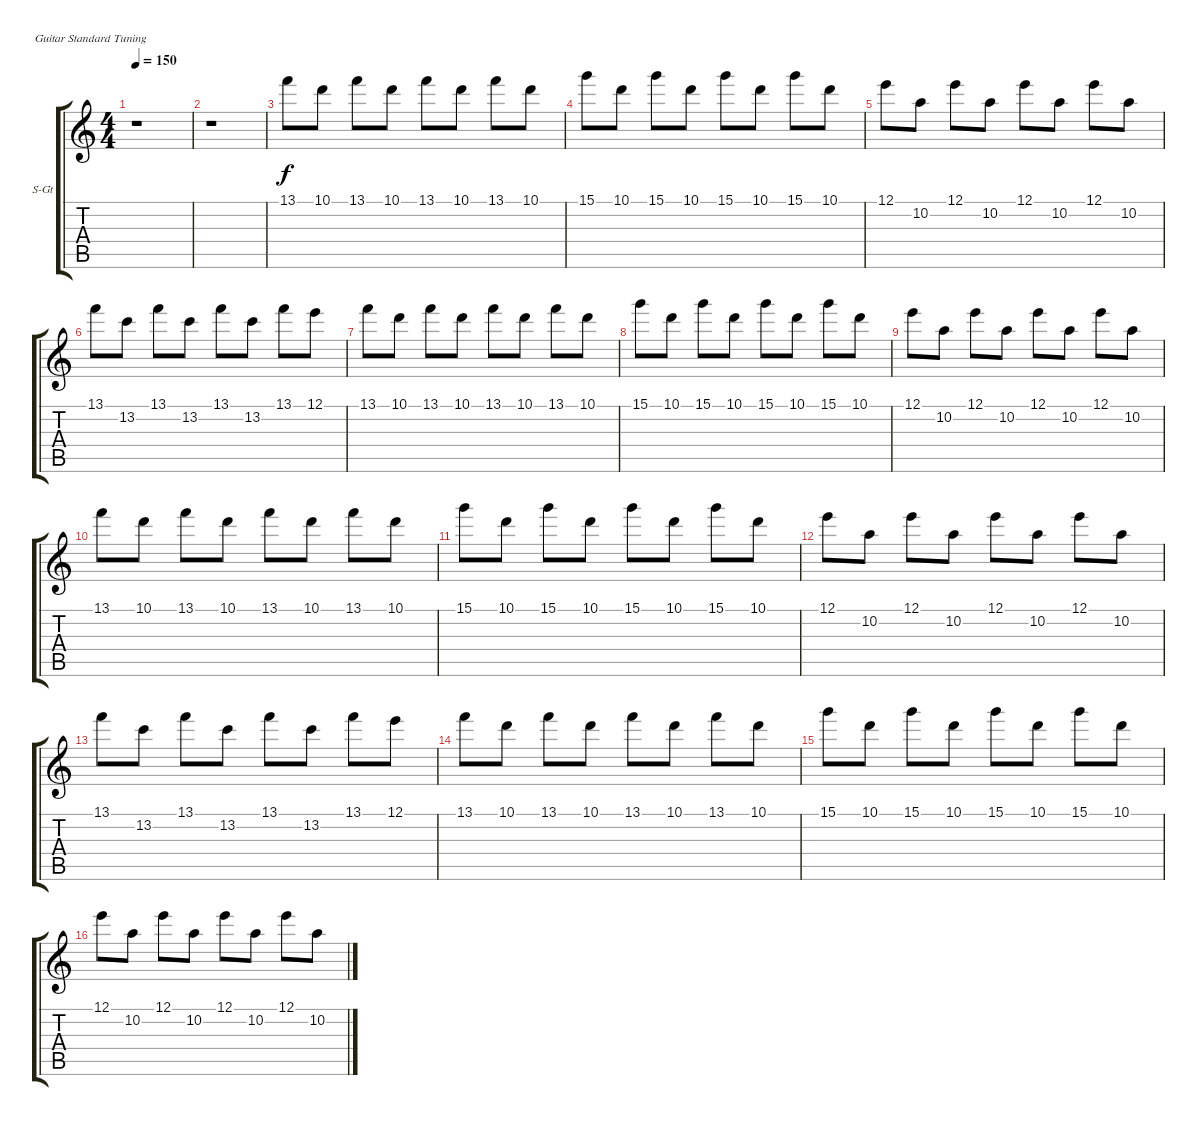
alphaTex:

\bracketExtendMode groupsimilarinstruments
\firstSystemTrackNameOrientation horizontal
\otherSystemsTrackNameOrientation horizontal
\track ("Keyboard" "S-Gt") {instrument churchorgan}
\staff {score tabs}
\tuning (E4 B3 G3 D3 A2 E2)
\displaytranspose 12
\ts (4 4)
\beaming (8 2 2 2 2)
\tempo 150
\clef g2
\ks c
r.1{dy f instrument churchorgan} |
r.1 |
13.1.8 10.1.8 13.1.8 10.1.8 13.1.8 10.1.8 13.1.8 10.1.8 |
15.1.8 10.1.8 15.1.8 10.1.8 15.1.8 10.1.8 15.1.8 10.1.8 |
12.1.8 10.2.8 12.1.8 10.2.8 12.1.8 10.2.8 12.1.8 10.2.8 |
13.1.8 13.2.8 13.1.8 13.2.8 13.1.8 13.2.8 13.1.8 12.1.8 |
13.1.8 10.1.8 13.1.8 10.1.8 13.1.8 10.1.8 13.1.8 10.1.8 |
15.1.8 10.1.8 15.1.8 10.1.8 15.1.8 10.1.8 15.1.8 10.1.8 |
12.1.8 10.2.8 12.1.8 10.2.8 12.1.8 10.2.8 12.1.8 10.2.8 |
13.1.8 10.1.8 13.1.8 10.1.8 13.1.8 10.1.8 13.1.8 10.1.8 |
15.1.8 10.1.8 15.1.8 10.1.8 15.1.8 10.1.8 15.1.8 10.1.8 |
12.1.8 10.2.8 12.1.8 10.2.8 12.1.8 10.2.8 12.1.8 10.2.8 |
13.1.8 13.2.8 13.1.8 13.2.8 13.1.8 13.2.8 13.1.8 12.1.8 |
13.1.8 10.1.8 13.1.8 10.1.8 13.1.8 10.1.8 13.1.8 10.1.8 |
15.1.8 10.1.8 15.1.8 10.1.8 15.1.8 10.1.8 15.1.8 10.1.8 |
12.1.8 10.2.8 12.1.8 10.2.8 12.1.8 10.2.8 12.1.8 10.2.8
